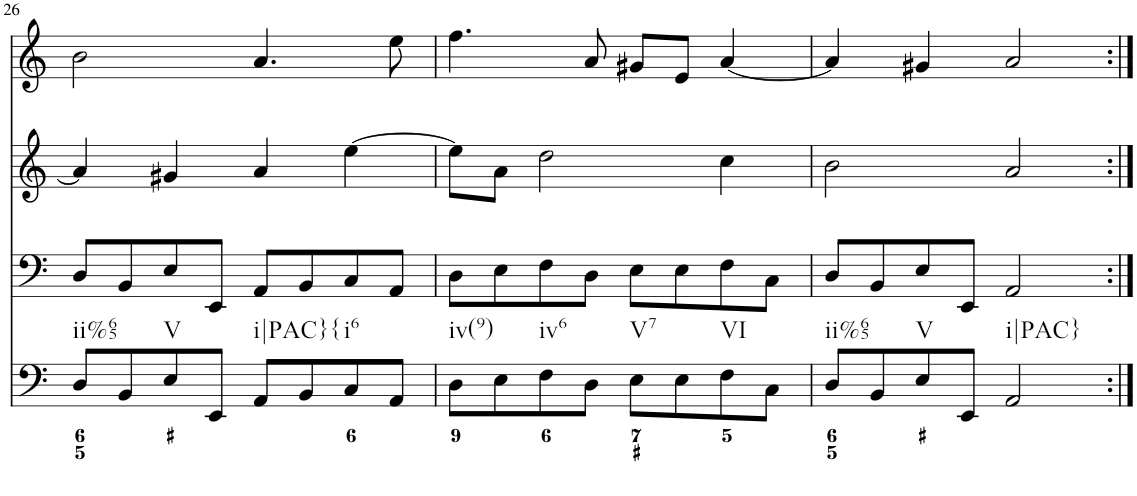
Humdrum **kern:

**kern	**kern	**kern	**kern
*part4	*part3	*part2	*part1
*staff4	*staff3	*staff2	*staff1
*I"Piano	*I"Piano	*I"Piano	*I"Piano
*I'Pno	*I'Pno	*I'Pno	*I'Pno
!!LO:PB:g=z
*clefF4	*clefF4	*clefG2	*clefG2
*k[]	*k[]	*k[]	*k[]
*M4/4	*M4/4	*M4/4	*M4/4
*met(c)	*met(c)	*met(c)	*met(c)
=26	=26	=26	=26
!LO:TX:b:t=ii%65	!	!	!
8D/L	8D/L	4a/]	2b\
8BB/	8BB/	.	.
!LO:TX:b:t=V	!	!	!
8E/	8E/	4g#X/	.
8EE/J	8EE/J	.	.
!LO:TX:b:t=i|PAC}{	!	!	!
8AA/L	8AA/L	4a/	4.a/
8BB/	8BB/	.	.
!LO:TX:b:t=i6	!	!	!
8C/	8C/	[4ee\	.
8AA/J	8AA/J	.	8ee\
=27	=27	=27	=27
!LO:TX:b:t=iv(9)	!	!	!
8D\L	8D\L	8ee\L]	4.ff\
8E\	8E\	8a\J	.
!LO:TX:b:t=iv6	!	!	!
8F\	8F\	2dd\	.
8D\J	8D\J	.	8a/
!LO:TX:b:t=V7	!	!	!
8E\L	8E\L	.	8g#X/L
8E\	8E\	.	8e/J
!LO:TX:b:t=VI	!	!	!
8F\	8F\	4cc\	[4a/
8C\J	8C\J	.	.
=28	=28	=28	=28
!LO:TX:b:t=ii%65	!	!	!
8D/L	8D/L	2b\	4a/]
8BB/	8BB/	.	.
!LO:TX:b:t=V	!	!	!
8E/	8E/	.	4g#X/
8EE/J	8EE/J	.	.
!LO:TX:b:t=i|PAC}	!	!	!
2AA/	2AA/	2a/	2a/
=:|!	=:|!	=:|!	=:|!
*-	*-	*-	*-
